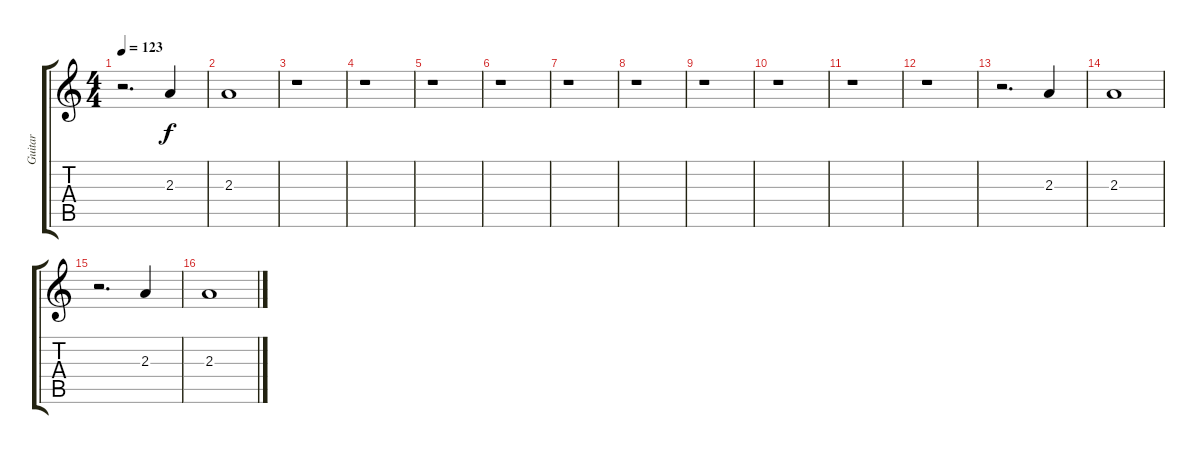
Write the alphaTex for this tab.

\track ("Guitar" "Guitar") {instrument acousticguitarnylon}
\staff {score tabs}
\tuning (E4 B3 G3 D3 A2 E2) {hide}
\ts (4 4)
\tempo 123
\clef g2
\ks c
r.2{d dy f} 2.3.4{volume 4} |
2.3.1{volume 10} |
r.1 |
r.1 |
r.1 |
r.1 |
r.1 |
r.1 |
r.1 |
r.1 |
r.1 |
r.1 |
r.2{d} 2.3.4{volume 16} |
2.3.1{volume 10} |
r.2{d} 2.3.4{volume 4} |
2.3.1{volume 10}
